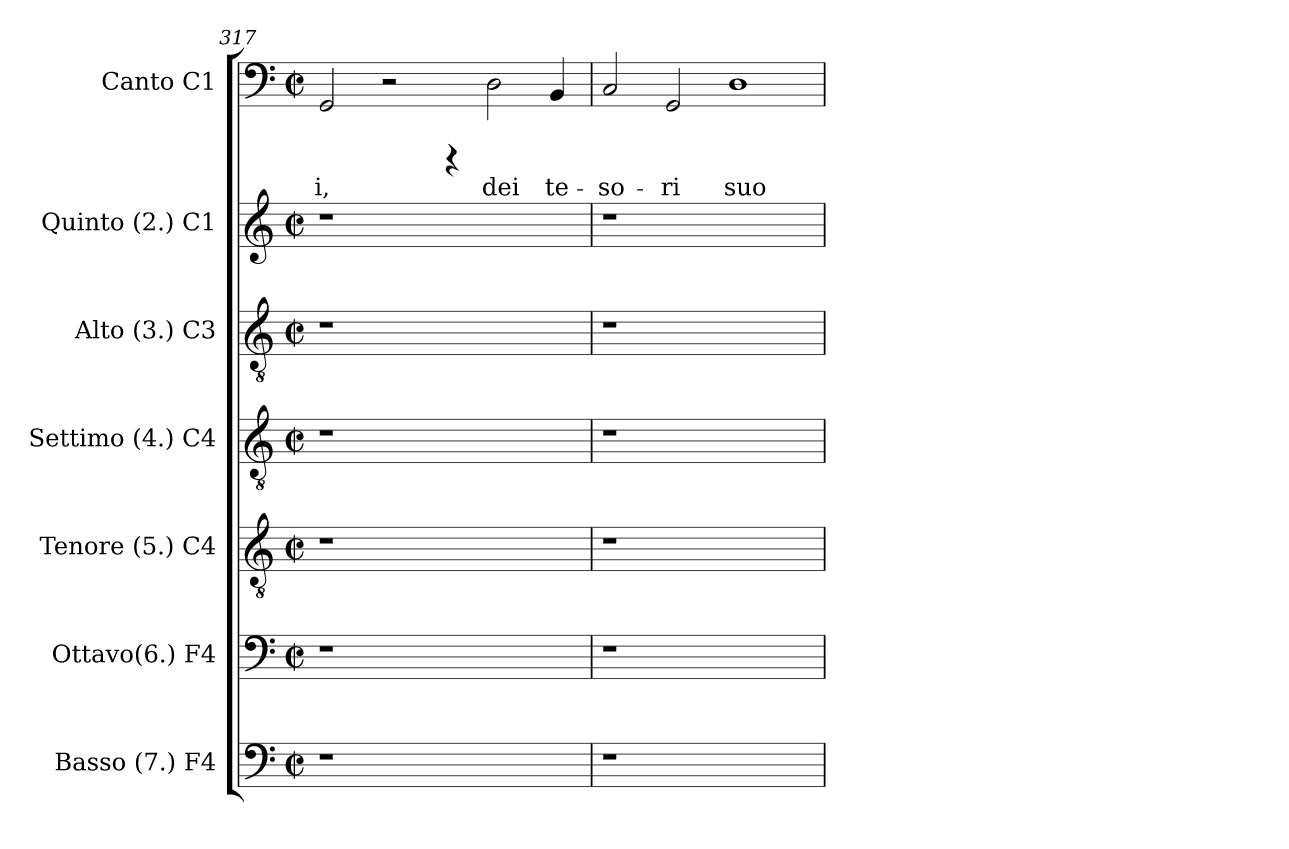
**kern	**kern	**kern	**kern	**kern	**kern	**kern	**text
*part7	*part6	*part5	*part4	*part3	*part2	*part1	*part1
*staff7	*staff6	*staff5	*staff4	*staff3	*staff2	*staff1	*staff1
*I"Basso (7.)  F4	*I"Ottavo(6.)  F4	*I"Tenore (5.)  C4	*I"Settimo (4.)  C4	*I"Alto (3.)  C3	*I"Quinto (2.)  C1	*I"Canto  C1	*
*	*	*I'T	*	*I'A	*	*I'C	*
!!LO:LB:g=z
*clefF4	*clefF4	*clefGv2	*clefGv2	*clefGv2	*clefG2	*clefF4	*
*k[]	*k[]	*k[]	*k[]	*k[]	*k[]	*k[]	*
*C:	*C:	*C:	*C:	*C:	*C:	*C:	*
*M2/2	*M2/2	*M2/2	*M2/2	*M2/2	*M2/2	*M2/2	*
*met(c|)	*met(c|)	*met(c|)	*met(c|)	*met(c|)	*met(c|)	*met(c|)	*
=317	=317	=317	=317	=317	=317	=317	=317
!	!	!	!	!	!	!	!LO:LY:b:cj
1r	1r	1r	1r	1r	1r	2GG/	-i,
.	.	.	.	.	.	2r	.
1ryy	1ryy	1ryy	1ryy	1ryy	1ryy	4rCCC	.
!	!	!	!	!	!	!	!LO:LY:b:cj
.	.	.	.	.	.	2D\	dei
!	!	!	!	!	!	!	!LO:LY:b:cj
.	.	.	.	.	.	4BB/	te-
=318	=318	=318	=318	=318	=318	=318	=318
!	!	!	!	!	!	!	!LO:LY:b:cj
1r	1r	1r	1r	1r	1r	2C/	-so-
!	!	!	!	!	!	!	!LO:LY:b:cj
.	.	.	.	.	.	2GG/	-ri
!	!	!	!	!	!	!	!LO:LY:b:cj
1ryy	1ryy	1ryy	1ryy	1ryy	1ryy	1D	suo-
=	=	=	=	=	=	=	=
*-	*-	*-	*-	*-	*-	*-	*-
